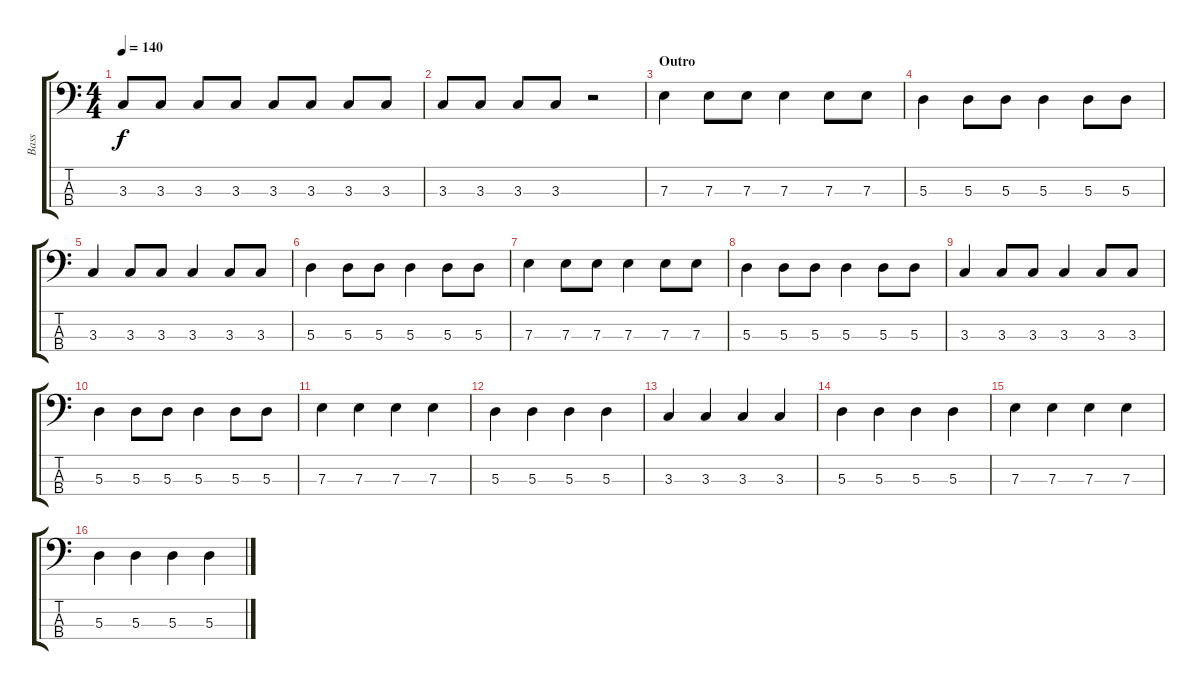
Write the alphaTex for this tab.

\track ("Bass" "Bass") {instrument electricbassfinger}
\staff {score tabs}
\tuning (G2 D2 A1 E1) {hide}
\ts (4 4)
\tempo 140
\clef f4
\ks c
3.3.8{dy f} 3.3.8 3.3.8 3.3.8 3.3.8 3.3.8 3.3.8 3.3.8 |
3.3.8 3.3.8 3.3.8 3.3.8 r.2 |
\section ("" "Outro")
7.3.4 7.3.8 7.3.8 7.3.4 7.3.8 7.3.8 |
5.3.4 5.3.8 5.3.8 5.3.4 5.3.8 5.3.8 |
3.3.4 3.3.8 3.3.8 3.3.4 3.3.8 3.3.8 |
5.3.4 5.3.8 5.3.8 5.3.4 5.3.8 5.3.8 |
7.3.4 7.3.8 7.3.8 7.3.4 7.3.8 7.3.8 |
5.3.4 5.3.8 5.3.8 5.3.4 5.3.8 5.3.8 |
3.3.4 3.3.8 3.3.8 3.3.4 3.3.8 3.3.8 |
5.3.4 5.3.8 5.3.8 5.3.4 5.3.8 5.3.8 |
7.3.4 7.3.4 7.3.4 7.3.4 |
5.3.4 5.3.4 5.3.4 5.3.4 |
3.3.4 3.3.4 3.3.4 3.3.4 |
5.3.4 5.3.4 5.3.4 5.3.4 |
7.3.4 7.3.4 7.3.4 7.3.4 |
5.3.4 5.3.4 5.3.4 5.3.4
